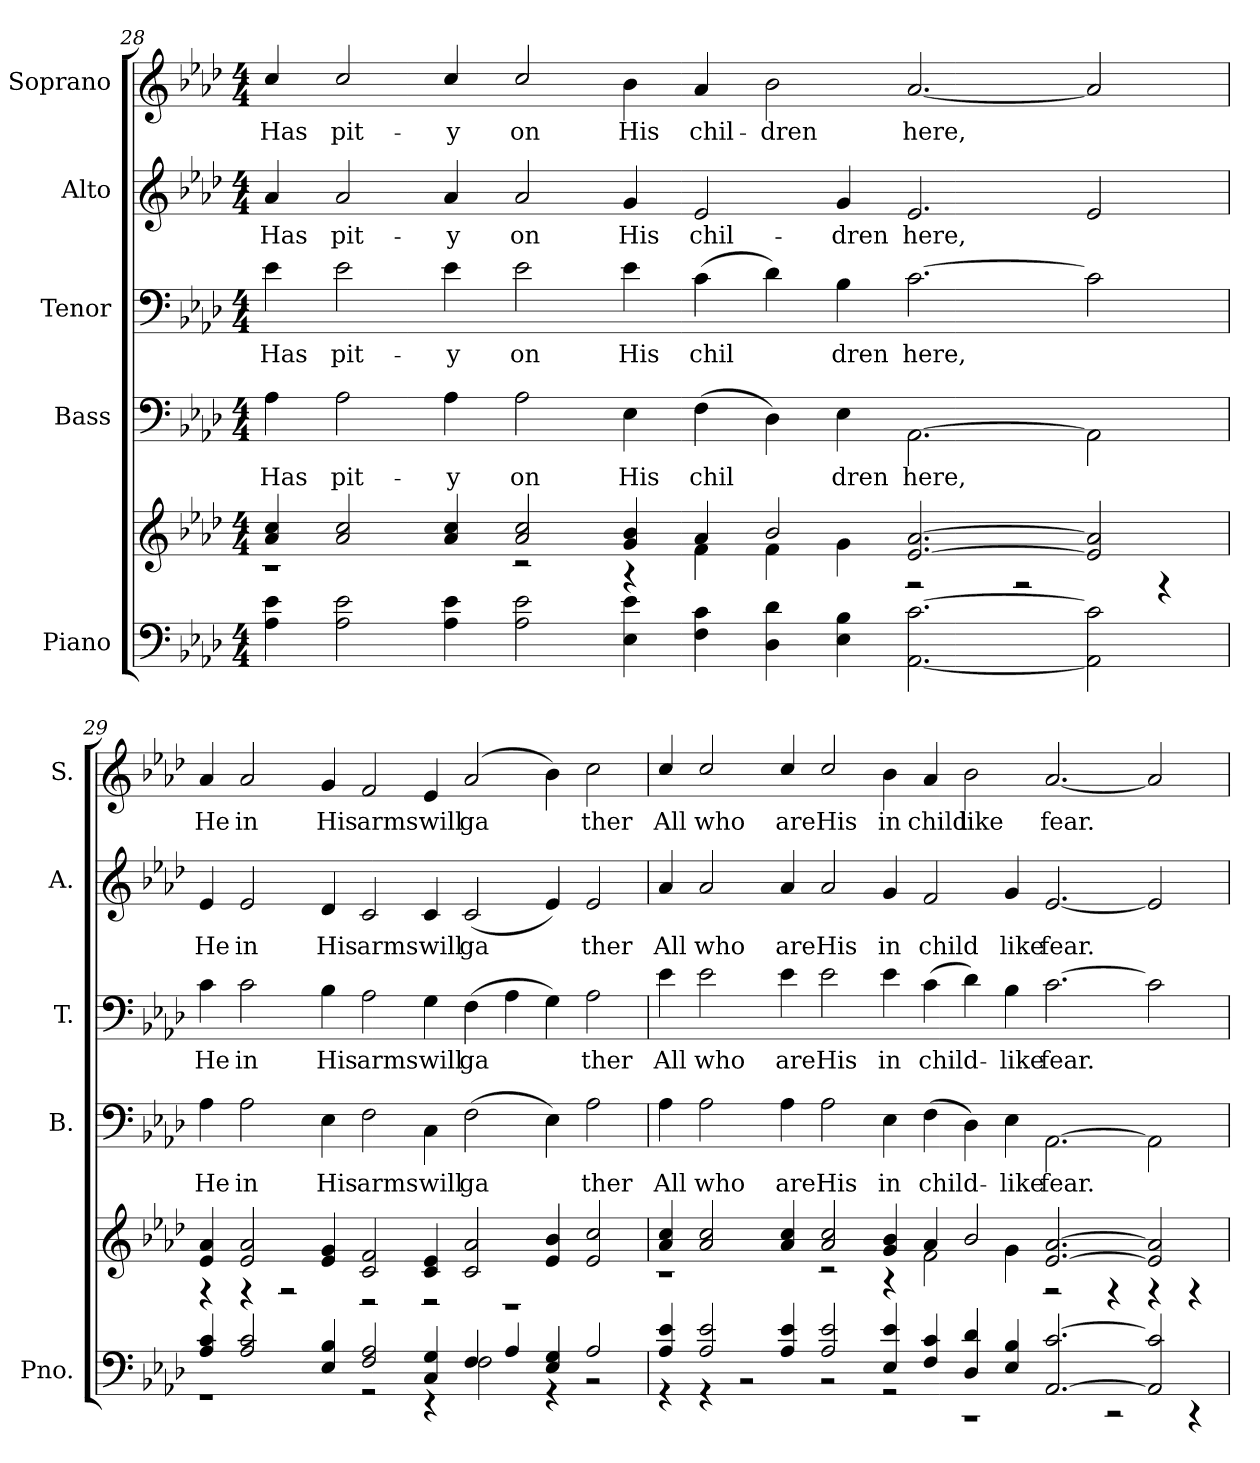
**kern	**kern	**kern	**text	**kern	**text	**kern	**text	**kern	**text
*part5	*part5	*part4	*part4	*part3	*part3	*part2	*part2	*part1	*part1
*staff6	*staff5	*staff4	*staff4	*staff3	*staff3	*staff2	*staff2	*staff1	*staff1
*I"Piano	*	*I"Bass	*	*I"Tenor	*	*I"Alto	*	*I"Soprano	*
*I'Pno.	*	*I'B.	*	*I'T.	*	*I'A.	*	*I'S.	*
!!LO:LB:g=z
*clefF4	*clefG2	*clefF4	*	*clefF4	*	*clefG2	*	*clefG2	*
*k[b-e-a-d-]	*k[b-e-a-d-]	*k[b-e-a-d-]	*	*k[b-e-a-d-]	*	*k[b-e-a-d-]	*	*k[b-e-a-d-]	*
*A-:	*A-:	*A-:	*	*A-:	*	*A-:	*	*A-:	*
*M4/4	*M4/4	*M4/4	*	*M4/4	*	*M4/4	*	*M4/4	*
=28	=28	=28	=28	=28	=28	=28	=28	=28	=28
*	*^	*	*	*	*	*	*	*	*
!	!	!	!	!LO:LY:b:color=#000000	!	!	!	!	!	!
!	!	!	!	!	!	!LO:LY:b:color=#000000	!	!	!	!
!	!	!	!	!	!	!	!	!LO:LY:b:color=#000000	!	!
!	!	!	!	!	!	!	!	!	!	!LO:LY:b:color=#000000
4A-i\ 4e-i	4a-i/ 4cci	1r	4A-i\	Has	4e-i\	Has	4a-i/	Has	4cci/	Has
!	!	!	!	!LO:LY:b:color=#000000	!	!	!	!	!	!
!	!	!	!	!	!	!LO:LY:b:color=#000000	!	!	!	!
!	!	!	!	!	!	!	!	!LO:LY:b:color=#000000	!	!
!	!	!	!	!	!	!	!	!	!	!LO:LY:b:color=#000000
2A-i\ 2e-i	2a-i/ 2cci	.	2A-i\	pit-	2e-i\	pit-	2a-i/	pit-	2cci/	pit-
!	!	!	!	!LO:LY:b:color=#000000	!	!	!	!	!	!
!	!	!	!	!	!	!LO:LY:b:color=#000000	!	!	!	!
!	!	!	!	!	!	!	!	!LO:LY:b:color=#000000	!	!
!	!	!	!	!	!	!	!	!	!	!LO:LY:b:color=#000000
4A-i\ 4e-i	4a-i/ 4cci	.	4A-i\	-y	4e-i\	-y	4a-i/	-y	4cci/	-y
!	!	!	!	!LO:LY:b:color=#000000	!	!	!	!	!	!
!	!	!	!	!	!	!LO:LY:b:color=#000000	!	!	!	!
!	!	!	!	!	!	!	!	!LO:LY:b:color=#000000	!	!
!	!	!	!	!	!	!	!	!	!	!LO:LY:b:color=#000000
2A-i\ 2e-i	2a-i/ 2cci	2r	2A-i\	on	2e-i\	on	2a-i/	on	2cci/	on
!	!	!	!	!LO:LY:b:color=#000000	!	!	!	!	!	!
!	!	!	!	!	!	!LO:LY:b:color=#000000	!	!	!	!
!	!	!	!	!	!	!	!	!LO:LY:b:color=#000000	!	!
!	!	!	!	!	!	!	!	!	!	!LO:LY:b:color=#000000
4E-i\ 4e-i	4gi/ 4b-i	4r	4E-i\	His	4e-i\	His	4gi/	His	4b-i\	His
!	!	!	!	!LO:LY:b:color=#000000	!	!	!	!	!	!
!	!	!	!	!	!	!LO:LY:b:color=#000000	!	!	!	!
!	!	!	!	!	!	!	!	!LO:LY:b:color=#000000	!	!
!	!	!	!	!	!	!	!	!	!	!LO:LY:b:color=#000000
4Fi\ 4ci	4a-i/	4fi\	(4Fi\	chil	(4ci\	chil	2e-i/	chil-	4a-i/	chil-
!	!	!	!	!	!	!	!	!	!	!LO:LY:b:color=#000000
4D-i\ 4d-i	2b-i/	4fi\	4D-i\)	.	4d-i\)	.	.	.	2b-i\	-dren
!	!	!	!	!LO:LY:b:color=#000000	!	!	!	!	!	!
!	!	!	!	!	!	!LO:LY:b:color=#000000	!	!	!	!
!	!	!	!	!	!	!	!	!LO:LY:b:color=#000000	!	!
4E-i\ 4B-i	.	4gi\	4E-i\	dren	4B-i\	dren	4gi/	-dren	.	.
!	!	!	!	!LO:LY:b:color=#000000	!	!	!	!	!	!
!	!	!	!	!	!	!LO:LY:b:color=#000000	!	!	!	!
!	!	!	!	!	!	!	!	!LO:LY:b:color=#000000	!	!
!	!	!	!	!	!	!	!	!	!	!LO:LY:b:color=#000000
[<2.AA-i\ [>2.ci	[>2.e-i/ [>2.a-i	2r	[>2.AA-i\	here,	[>2.ci\	here,	2.e-i/	here,	[<2.a-i/	here,
.	.	2r	.	.	.	.	.	.	.	.
2AA-i\] 2ci]	2e-i/] 2a-i]	.	2AA-i\]	.	2ci\]	.	2e-i/	.	2a-i/]	.
.	.	4r	.	.	.	.	.	.	.	.
=29	=29	=29	=29	=29	=29	=29	=29	=29	=29	=29
*^	*	*	*	*	*	*	*	*	*	*
!	!	!	!	!	!LO:LY:b:color=#000000	!	!	!	!	!	!
!	!	!	!	!	!	!	!LO:LY:b:color=#000000	!	!	!	!
!	!	!	!	!	!	!	!	!	!LO:LY:b:color=#000000	!	!
!	!	!	!	!	!	!	!	!	!	!	!LO:LY:b:color=#000000
4A-i/ 4ci	1r	4e-i/ 4a-i	4r	4A-i\	He	4ci\	He	4e-i/	He	4a-i/	He
!	!	!	!	!	!LO:LY:b:color=#000000	!	!	!	!	!	!
!	!	!	!	!	!	!	!LO:LY:b:color=#000000	!	!	!	!
!	!	!	!	!	!	!	!	!	!LO:LY:b:color=#000000	!	!
!	!	!	!	!	!	!	!	!	!	!	!LO:LY:b:color=#000000
2A-i/ 2ci	.	2e-i/ 2a-i	4r	2A-i\	in	2ci\	in	2e-i/	in	2a-i/	in
.	.	.	2r	.	.	.	.	.	.	.	.
!	!	!	!	!	!LO:LY:b:color=#000000	!	!	!	!	!	!
!	!	!	!	!	!	!	!LO:LY:b:color=#000000	!	!	!	!
!	!	!	!	!	!	!	!	!	!LO:LY:b:color=#000000	!	!
!	!	!	!	!	!	!	!	!	!	!	!LO:LY:b:color=#000000
4E-i/ 4B-i	.	4e-i/ 4gi	.	4E-i\	His	4B-i\	His	4d-i/	His	4gi/	His
!	!	!	!	!	!LO:LY:b:color=#000000	!	!	!	!	!	!
!	!	!	!	!	!	!	!LO:LY:b:color=#000000	!	!	!	!
!	!	!	!	!	!	!	!	!	!LO:LY:b:color=#000000	!	!
!	!	!	!	!	!	!	!	!	!	!	!LO:LY:b:color=#000000
2Fi/ 2A-i	2r	2ci/ 2fi	2r	2Fi\	arms	2A-i\	arms	2ci/	arms	2fi/	arms
!	!	!	!	!	!LO:LY:b:color=#000000	!	!	!	!	!	!
!	!	!	!	!	!	!	!LO:LY:b:color=#000000	!	!	!	!
!	!	!	!	!	!	!	!	!	!LO:LY:b:color=#000000	!	!
!	!	!	!	!	!	!	!	!	!	!	!LO:LY:b:color=#000000
4Ci/ 4Gi	4r	4ci/ 4e-i	2r	4Ci\	will	4Gi\	will	4ci/	will	4e-i/	will
!	!	!	!	!	!LO:LY:b:color=#000000	!	!	!	!	!	!
!	!	!	!	!	!	!	!LO:LY:b:color=#000000	!	!	!	!
!	!	!	!	!	!	!	!	!	!LO:LY:b:color=#000000	!	!
!	!	!	!	!	!	!	!	!	!	!	!LO:LY:b:color=#000000
4Fi/	2Fi\	2ci/ 2a-i	.	(2Fi\	ga	(4Fi\	ga	(2ci/	ga	(2a-i/	ga
4A-i/	.	.	1r	.	.	4A-i\	.	.	.	.	.
4E-i/ 4Gi	4r	4e-i/ 4b-i	.	4E-i\)	.	4Gi\)	.	4e-i/)	.	4b-i\)	.
!	!	!	!	!	!LO:LY:b:color=#000000	!	!	!	!	!	!
!	!	!	!	!	!	!	!LO:LY:b:color=#000000	!	!	!	!
!	!	!	!	!	!	!	!	!	!LO:LY:b:color=#000000	!	!
!	!	!	!	!	!	!	!	!	!	!	!LO:LY:b:color=#000000
2A-i/	2r	2e-i/ 2cci	.	2A-i\	ther	2A-i\	ther	2e-i/	ther	2cci\	ther
!!LO:PB:g=z
=30	=30	=30	=30	=30	=30	=30	=30	=30	=30	=30	=30
!	!	!	!	!	!LO:LY:b:color=#000000	!	!	!	!	!	!
!	!	!	!	!	!	!	!LO:LY:b:color=#000000	!	!	!	!
!	!	!	!	!	!	!	!	!	!LO:LY:b:color=#000000	!	!
!	!	!	!	!	!	!	!	!	!	!	!LO:LY:b:color=#000000
4A-i/ 4e-i	4r	4a-i/ 4cci	1r	4A-i\	All	4e-i\	All	4a-i/	All	4cci/	All
!	!	!	!	!	!LO:LY:b:color=#000000	!	!	!	!	!	!
!	!	!	!	!	!	!	!LO:LY:b:color=#000000	!	!	!	!
!	!	!	!	!	!	!	!	!	!LO:LY:b:color=#000000	!	!
!	!	!	!	!	!	!	!	!	!	!	!LO:LY:b:color=#000000
2A-i/ 2e-i	4r	2a-i/ 2cci	.	2A-i\	who	2e-i\	who	2a-i/	who	2cci/	who
.	2r	.	.	.	.	.	.	.	.	.	.
!	!	!	!	!	!LO:LY:b:color=#000000	!	!	!	!	!	!
!	!	!	!	!	!	!	!LO:LY:b:color=#000000	!	!	!	!
!	!	!	!	!	!	!	!	!	!LO:LY:b:color=#000000	!	!
!	!	!	!	!	!	!	!	!	!	!	!LO:LY:b:color=#000000
4A-i/ 4e-i	.	4a-i/ 4cci	.	4A-i\	are	4e-i\	are	4a-i/	are	4cci/	are
!	!	!	!	!	!LO:LY:b:color=#000000	!	!	!	!	!	!
!	!	!	!	!	!	!	!LO:LY:b:color=#000000	!	!	!	!
!	!	!	!	!	!	!	!	!	!LO:LY:b:color=#000000	!	!
!	!	!	!	!	!	!	!	!	!	!	!LO:LY:b:color=#000000
2A-i/ 2e-i	2r	2a-i/ 2cci	2r	2A-i\	His	2e-i\	His	2a-i/	His	2cci/	His
!	!	!	!	!	!LO:LY:b:color=#000000	!	!	!	!	!	!
!	!	!	!	!	!	!	!LO:LY:b:color=#000000	!	!	!	!
!	!	!	!	!	!	!	!	!	!LO:LY:b:color=#000000	!	!
!	!	!	!	!	!	!	!	!	!	!	!LO:LY:b:color=#000000
4E-i/ 4e-i	2r	4gi/ 4b-i	4r	4E-i\	in	4e-i\	in	4gi/	in	4b-i\	in
!	!	!	!	!	!LO:LY:b:color=#000000	!	!	!	!	!	!
!	!	!	!	!	!	!	!LO:LY:b:color=#000000	!	!	!	!
!	!	!	!	!	!	!	!	!	!LO:LY:b:color=#000000	!	!
!	!	!	!	!	!	!	!	!	!	!	!LO:LY:b:color=#000000
4Fi/ 4ci	.	4a-i/	2fi\	(4Fi\	child-	(4ci\	child-	2fi/	child	4a-i/	child
!	!	!	!	!	!	!	!	!	!	!	!LO:LY:b:color=#000000
4D-i/ 4d-i	1r	2b-i/	.	4D-i\)	.	4d-i\)	.	.	.	2b-i\	like
!	!	!	!	!	!LO:LY:b:color=#000000	!	!	!	!	!	!
!	!	!	!	!	!	!	!LO:LY:b:color=#000000	!	!	!	!
!	!	!	!	!	!	!	!	!	!LO:LY:b:color=#000000	!	!
4E-i/ 4B-i	.	.	4gi\	4E-i\	-like	4B-i\	-like	4gi/	like	.	.
!	!	!	!	!	!LO:LY:b:color=#000000	!	!	!	!	!	!
!	!	!	!	!	!	!	!LO:LY:b:color=#000000	!	!	!	!
!	!	!	!	!	!	!	!	!	!LO:LY:b:color=#000000	!	!
!	!	!	!	!	!	!	!	!	!	!	!LO:LY:b:color=#000000
[>2.AA-i/ [>2.ci	.	[>2.e-i/ [>2.a-i	2r	[>2.AA-i\	fear.	[>2.ci\	fear.	[<2.e-i/	fear.	[<2.a-i/	fear.
.	2r	.	4r	.	.	.	.	.	.	.	.
2AA-i/] 2ci]	.	2e-i/] 2a-i]	4r	2AA-i\]	.	2ci\]	.	2e-i/]	.	2a-i/]	.
.	4r	.	4r	.	.	.	.	.	.	.	.
*v	*v	*	*	*	*	*	*	*	*	*	*
*	*v	*v	*	*	*	*	*	*	*	*
=	=	=	=	=	=	=	=	=	=
*-	*-	*-	*-	*-	*-	*-	*-	*-	*-
